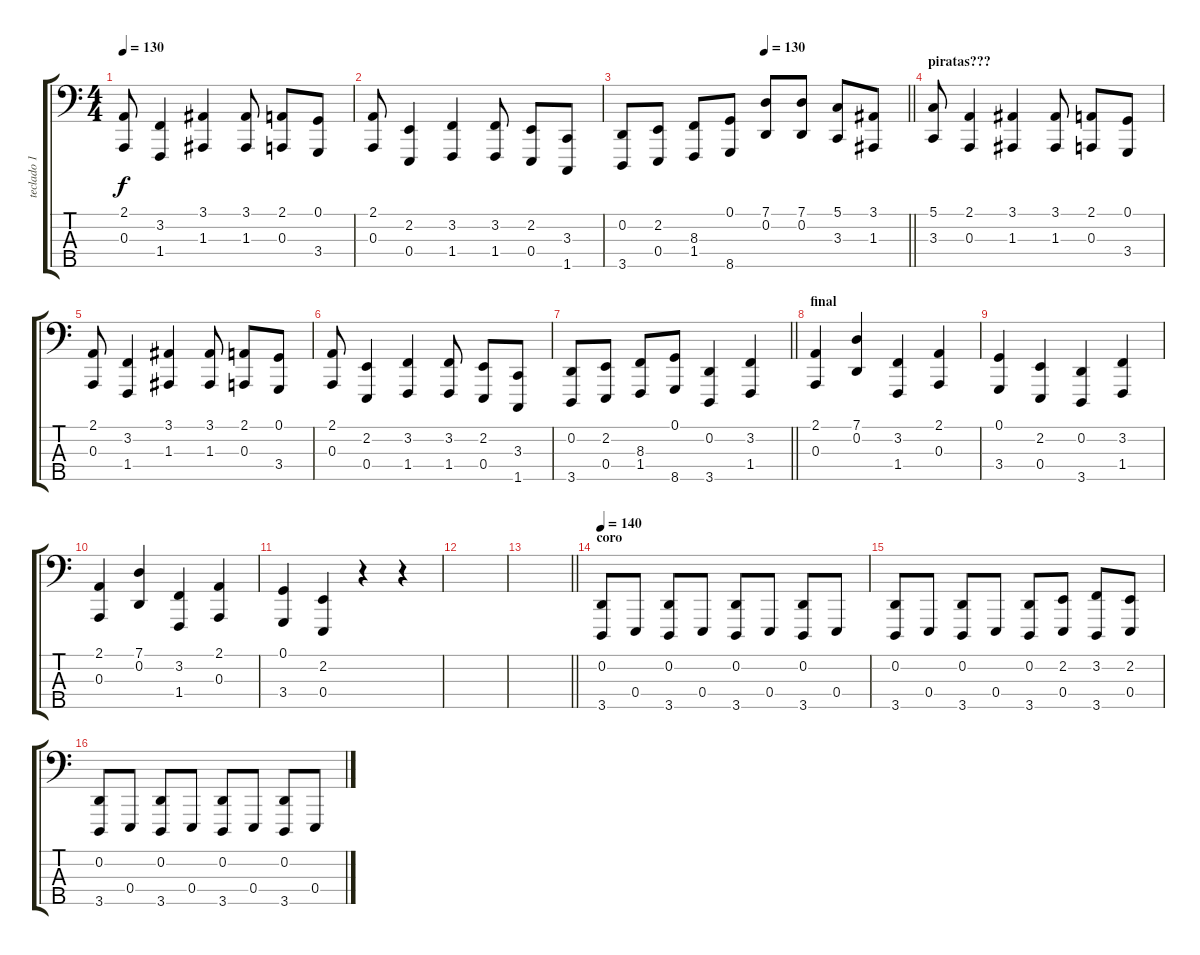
\track ("teclado 1" "teclado 1") {instrument lead2sawtooth}
\staff {score tabs}
\tuning (G2 D2 A1 E1 B0) {hide}
\ts (4 4)
\tempo 130
\clef f4
\ks c
(2.1 0.3).8{dy f} (3.2 1.4).4 (3.1 1.3).4 (3.1 1.3).8 (2.1 0.3).8 (0.1 3.4).8 |
(2.1 0.3).8 (2.2 0.4).4 (3.2 1.4).4 (3.2 1.4).8 (2.2 0.4).8 (3.3 1.5).8 |
\tempo (130 0.5)
\barLineRight lightlight
(0.2 3.5).8 (2.2 0.4).8 (8.3 1.4).8 (0.1 8.5).8 (7.1 0.2).8{instrument stringensemble1} (7.1 0.2).8 (5.1 3.3).8 (3.1 1.3).8 |
\section ("" "piratas???")
(5.1 3.3).8 (2.1 0.3).4 (3.1 1.3).4 (3.1 1.3).8 (2.1 0.3).8 (0.1 3.4).8 |
(2.1 0.3).8 (3.2 1.4).4 (3.1 1.3).4 (3.1 1.3).8 (2.1 0.3).8 (0.1 3.4).8 |
(2.1 0.3).8 (2.2 0.4).4 (3.2 1.4).4 (3.2 1.4).8 (2.2 0.4).8 (3.3 1.5).8 |
\barLineRight lightlight
(0.2 3.5).8 (2.2 0.4).8 (8.3 1.4).8 (0.1 8.5).8 (0.2 3.5).4 (3.2 1.4).4 |
\section ("" "final")
(2.1 0.3).4 (7.1 0.2).4 (3.2 1.4).4 (2.1 0.3).4 |
(0.1 3.4).4 (2.2 0.4).4 (0.2 3.5).4 (3.2 1.4).4 |
(2.1 0.3).4 (7.1 0.2).4 (3.2 1.4).4 (2.1 0.3).4 |
(0.1 3.4).4 (2.2 0.4).4 r.4 r.4 |
|
\barLineRight lightlight
|
\section ("" "coro")
\tempo 140
(0.2 3.5).8 0.4.8 (0.2 3.5).8 0.4.8 (0.2 3.5).8 0.4.8 (0.2 3.5).8 0.4.8 |
(0.2 3.5).8 0.4.8 (0.2 3.5).8 0.4.8 (0.2 3.5).8 (2.2 0.4).8 (3.2 3.5).8 (2.2 0.4).8 |
(0.2 3.5).8 0.4.8 (0.2 3.5).8 0.4.8 (0.2 3.5).8 0.4.8 (0.2 3.5).8 0.4.8
